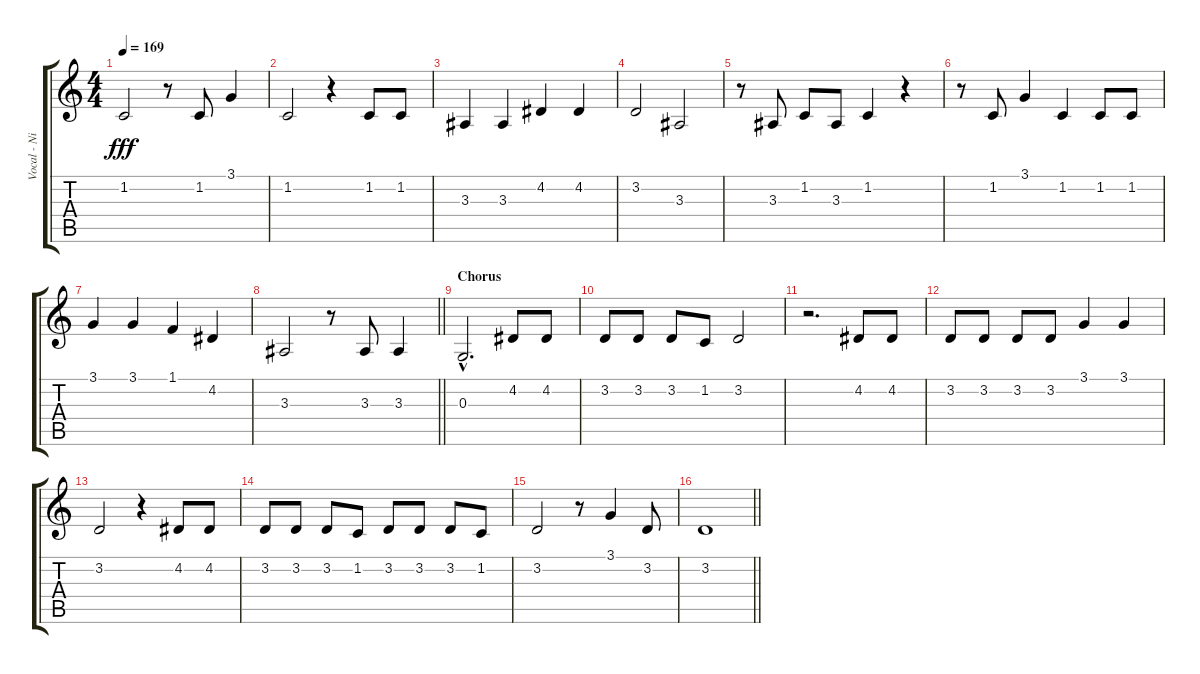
\track ("Vocal - Nikola" "Vocal - Ni") {instrument flute}
\staff {score tabs}
\tuning (E4 B3 G3 D3 A2 E2) {hide}
\ts (4 4)
\tempo 169
\clef g2
\ks c
1.2.2{dy fff} r.8 1.2.8 3.1.4 |
1.2.2 r.4 1.2.8 1.2.8 |
3.3.4 3.3.4 4.2.4 4.2.4 |
3.2.2 3.3.2 |
r.8 3.3.8 1.2.8 3.3.8 1.2.4 r.4 |
r.8 1.2.8 3.1.4 1.2.4 1.2.8 1.2.8 |
3.1.4 3.1.4 1.1.4 4.2.4 |
\barLineRight lightlight
3.3.2 r.8 3.3.8 3.3.4 |
\section ("" "Chorus")
0.3{hac}.2{d} 4.2.8 4.2.8 |
3.2.8 3.2.8 3.2.8 1.2.8 3.2.2 |
r.2{d} 4.2.8 4.2.8 |
3.2.8 3.2.8 3.2.8 3.2.8 3.1.4 3.1.4 |
3.2.2 r.4 4.2.8 4.2.8 |
3.2.8 3.2.8 3.2.8 1.2.8 3.2.8 3.2.8 3.2.8 1.2.8 |
3.2.2 r.8 3.1.4 3.2.8 |
\barLineRight lightlight
3.2.1
